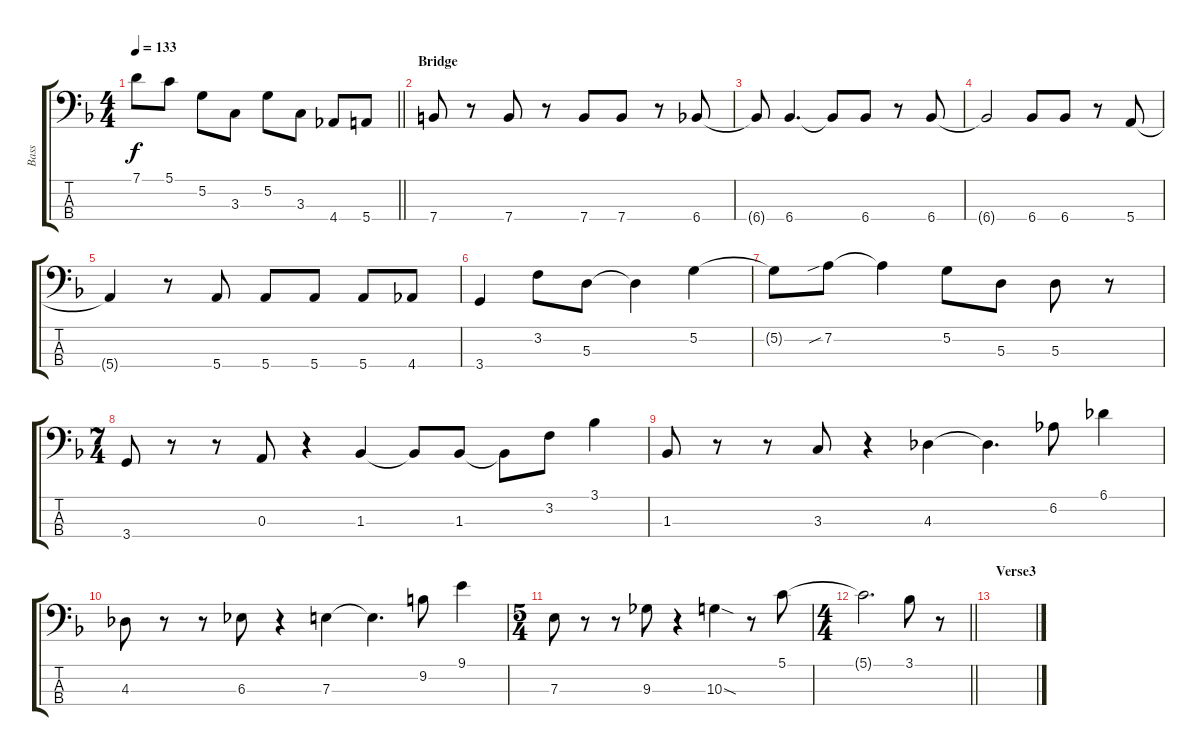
\track ("Bass" "Bass") {instrument electricbassfinger}
\staff {score tabs}
\tuning (G2 D2 A1 E1) {hide}
\ts (4 4)
\tempo 133
\clef f4
\barLineRight lightlight
\ks f
7.1{t}.8{dy f} 5.1.8 5.2.8 3.3.8 5.2.8 3.3.8 4.4.8 5.4.8 |
\section ("" "Bridge")
7.4.8 r.8 7.4.8 r.8 7.4.8 7.4.8 r.8 6.4.8 |
6.4{t}.8 6.4.4{d} 6.4{t}.8 6.4.8 r.8 6.4.8 |
6.4{t}.2 6.4.8 6.4.8 r.8 5.4.8 |
5.4{t}.4 r.8 5.4.8 5.4.8 5.4.8 5.4.8 4.4.8 |
3.4.4 3.2.8 5.3.8 5.3{t}.4 5.2.4 |
5.2{t}.8 7.2{sib}.8 7.2{t}.4 5.2.8 5.3.8 5.3.8 r.8 |
\ts (7 4)
3.4.8 r.8 r.8 0.3.8 r.4 1.3.4 1.3{t}.8 1.3.8 1.3{t}.8 3.2.8 3.1.4 |
1.3.8 r.8 r.8 3.3.8 r.4 4.3.4 4.3{t}.4{d} 6.2.8 6.1.4 |
4.3.8 r.8 r.8 6.3.8 r.4 7.3.4 7.3{t}.4{d} 9.2.8 9.1.4 |
\ts (5 4)
7.3.8 r.8 r.8 9.3.8 r.4 10.3{sod}.4 r.8 5.1.8 |
\ts (4 4)
\barLineRight lightlight
5.1{t}.2{d} 3.1.8 r.8 |
\section ("" "Verse3")
